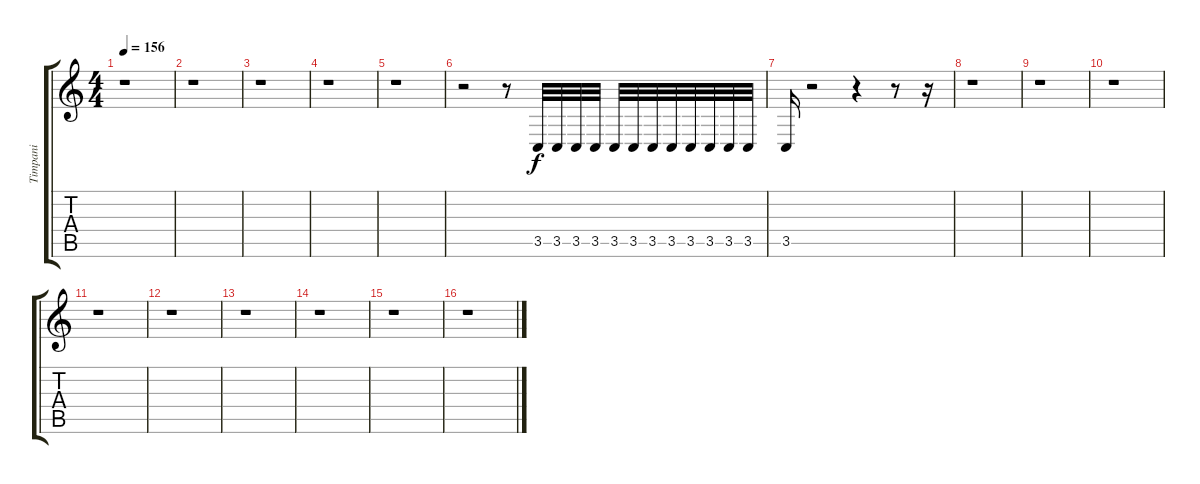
\track ("Timpani" "Timpani") {instrument timpani}
\staff {score tabs}
\tuning (E4 B3 G3 D3 A2 E2) {hide}
\ts (4 4)
\tempo 156
\clef g2
\ks c
r.1{dy f} |
r.1 |
r.1 |
r.1 |
r.1 |
r.2 r.8 3.5.32{volume 5} 3.5.32{volume 6} 3.5.32{volume 6} 3.5.32{volume 6} 3.5.32{volume 7} 3.5.32{volume 8} 3.5.32{volume 8} 3.5.32{volume 10} 3.5.32{volume 10} 3.5.32{volume 11} 3.5.32{volume 12} 3.5.32{volume 12} |
3.5.16 r.2 r.4 r.8 r.16 |
r.1 |
r.1 |
r.1 |
r.1 |
r.1 |
r.1 |
r.1 |
r.1 |
r.1
